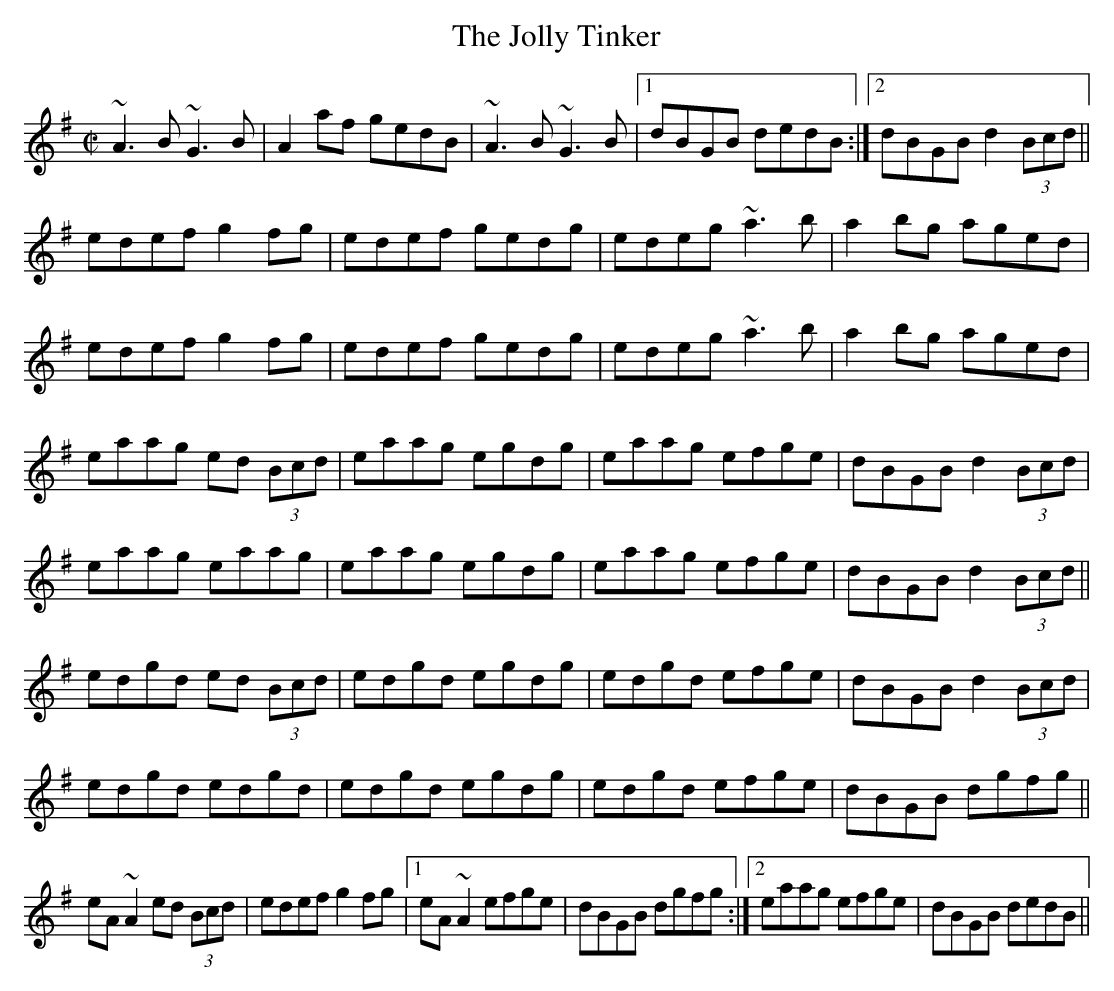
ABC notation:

X:1
T:Jolly Tinker, The
M:C|
K:Ador
~A3B ~G3B|A2af gedB|~A3B ~G3B|1 dBGB dedB:|2 dBGB d2 (3Bcd||
edef g2fg|edef gedg|edeg ~a3b|a2bg aged|
edef g2fg|edef gedg|edeg ~a3b|a2bg aged|
eaag ed (3Bcd|eaag egdg|eaag efge|dBGB d2 (3Bcd|
eaag eaag|eaag egdg|eaag efge|dBGB d2 (3Bcd||
edgd ed (3Bcd|edgd egdg|edgd efge|dBGB d2 (3Bcd|
edgd edgd|edgd egdg|edgd efge|dBGB dgfg||
eA~A2 ed (3Bcd|edef g2fg|1 eA~A2 efge|dBGB dgfg:|2 eaag efge|dBGB dedB||
